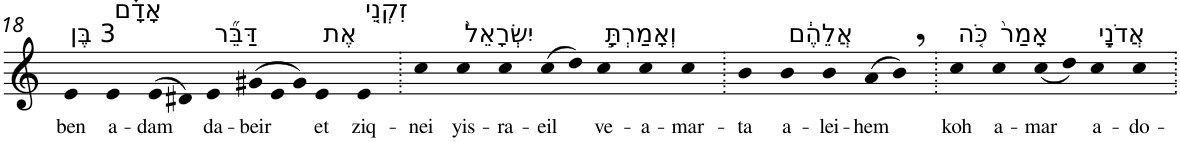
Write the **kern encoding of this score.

**kern	**text
*part1	*part1
*staff1	*staff1
*I"Piano	*
*I'Pno	*
!!LO:PB:g=z
*clefG2	*
*k[]	*
=18	=18
!LO:TX:a:t=3 בֶּן	!
!	!LO:LY:b
4e	ben
!LO:TX:a:t=אָדָ֗ם	!
!	!LO:LY:b
4e	a-
!	!LO:LY:b
(>8e	-dam
8d#X)	.
!LO:TX:a:t=דַּבֵּ֞ר	!
!	!LO:LY:b
4e	da-
*Xtuplet	*
!	!LO:LY:b
(>12g#X	-beir
12e	.
12g#)	.
!LO:TX:a:t=אֶת	!
!	!LO:LY:b
4e	et
!LO:TX:a:t=זִקְנֵ֤י	!
!	!LO:LY:b
4e	ziq-
=19.	=19.
!	!LO:LY:b
4cc	-nei
!LO:TX:a:t=יִשְׂרָאֵל֙	!
!	!LO:LY:b
4cc	yis-
!	!LO:LY:b
4cc	-ra-
!	!LO:LY:b
(>8cc	-eil
8dd)	.
!LO:TX:a:t=וְאָמַרְתָּ֣	!
!	!LO:LY:b
4cc	ve-
!	!LO:LY:b
4cc	-a-
!	!LO:LY:b
4cc	-mar-
=20.	=20.
!	!LO:LY:b
4b	-ta
!LO:TX:a:t=אֲלֵהֶ֔ם	!
!	!LO:LY:b
4b	a-
!	!LO:LY:b
4b	-lei-
!	!LO:LY:b
(>8a	-hem
8b,)	.
=21.	=21.
!LO:TX:a:t=כֹּ֤ה	!
!	!LO:LY:b
4cc	koh
!LO:TX:a:t=אָמַר֙	!
!	!LO:LY:b
4cc	a-
!	!LO:LY:b
(<8cc	-mar
8dd)	.
!LO:TX:a:t=אֲדֹנָ֣י	!
!	!LO:LY:b
4cc	a-
!	!LO:LY:b
4cc	-do-
=.	=.
*-	*-
